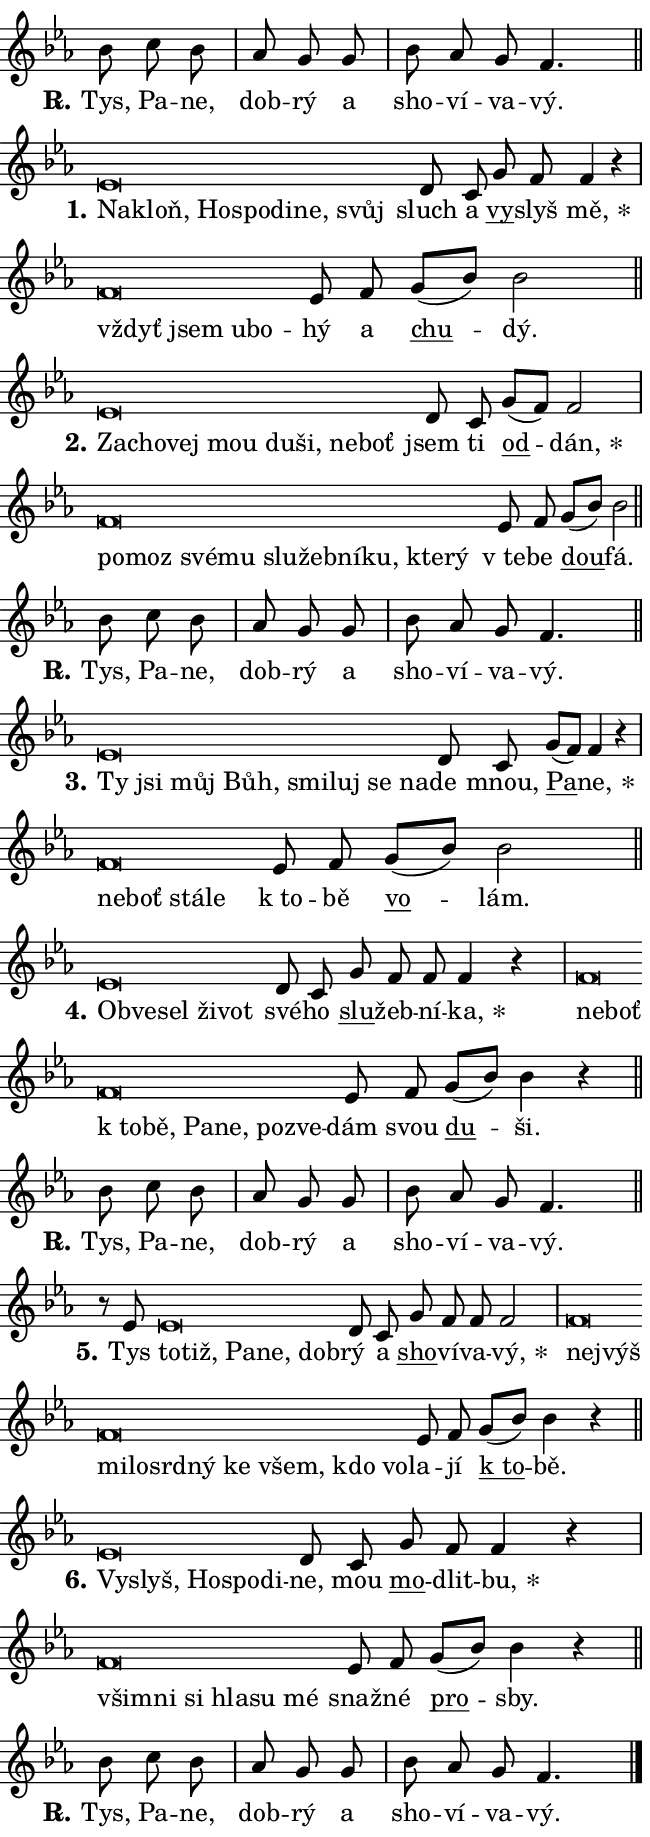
\version "2.24.0"
\header { tagline = "" }
\paper {
  indent = 0\cm
  top-margin = 0\cm
  right-margin = 0.13\cm % to fit lyric hyphens
  bottom-margin = 0\cm
  left-margin = 0\cm
  paper-width = 11\cm
  page-breaking = #ly:one-page-breaking
  system-system-spacing.basic-distance = #11
  score-system-spacing.basic-distance = #11
  ragged-last = ##f
}


%% Author: Thomas Morley
%% https://lists.gnu.org/archive/html/lilypond-user/2020-05/msg00002.html
#(define (line-position grob)
"Returns position of @var[grob} in current system:
   @code{'start}, if at first time-step
   @code{'end}, if at last time-step
   @code{'middle} otherwise
"
  (let* ((col (ly:item-get-column grob))
         (ln (ly:grob-object col 'left-neighbor))
         (rn (ly:grob-object col 'right-neighbor))
         (col-to-check-left (if (ly:grob? ln) ln col))
         (col-to-check-right (if (ly:grob? rn) rn col))
         (break-dir-left
           (and
             (ly:grob-property col-to-check-left 'non-musical #f)
             (ly:item-break-dir col-to-check-left)))
         (break-dir-right
           (and
             (ly:grob-property col-to-check-right 'non-musical #f)
             (ly:item-break-dir col-to-check-right))))
        (cond ((eqv? 1 break-dir-left) 'start)
              ((eqv? -1 break-dir-right) 'end)
              (else 'middle))))

#(define (tranparent-at-line-position vctor)
  (lambda (grob)
  "Relying on @code{line-position} select the relevant enry from @var{vctor}.
Used to determine transparency,"
    (case (line-position grob)
      ((end) (not (vector-ref vctor 0)))
      ((middle) (not (vector-ref vctor 1)))
      ((start) (not (vector-ref vctor 2))))))

noteHeadBreakVisibility =
#(define-music-function (break-visibility)(vector?)
"Makes @code{NoteHead}s transparent relying on @var{break-visibility}"
#{
  \override NoteHead.transparent =
    #(tranparent-at-line-position break-visibility)
#})

#(define delete-ledgers-for-transparent-note-heads
  (lambda (grob)
    "Reads whether a @code{NoteHead} is transparent.
If so this @code{NoteHead} is removed from @code{'note-heads} from
@var{grob}, which is supposed to be @code{LedgerLineSpanner}.
As a result ledgers are not printed for this @code{NoteHead}"
    (let* ((nhds-array (ly:grob-object grob 'note-heads))
           (nhds-list
             (if (ly:grob-array? nhds-array)
                 (ly:grob-array->list nhds-array)
                 '()))
           ;; Relies on the transparent-property being done before
           ;; Staff.LedgerLineSpanner.after-line-breaking is executed.
           ;; This is fragile ...
           (to-keep
             (remove
               (lambda (nhd)
                 (ly:grob-property nhd 'transparent #f))
               nhds-list)))
      ;; TODO find a better method to iterate over grob-arrays, similiar
      ;; to filter/remove etc for lists
      ;; For now rebuilt from scratch
      (set! (ly:grob-object grob 'note-heads)  '())
      (for-each
        (lambda (nhd)
          (ly:pointer-group-interface::add-grob grob 'note-heads nhd))
        to-keep))))

squashNotes = {
  \override NoteHead.X-extent = #'(-0.2 . 0.2)
  \override NoteHead.Y-extent = #'(-0.75 . 0)
  \override NoteHead.stencil =
    #(lambda (grob)
       (let ((pos (ly:grob-property grob 'staff-position)))
         (begin
           (if (< pos -7) (display "ERROR: Lower brevis then expected\n") (display ""))
           (if (<= pos -6) ly:text-interface::print ly:note-head::print))))
}
unSquashNotes = {
  \revert NoteHead.X-extent
  \revert NoteHead.Y-extent
  \revert NoteHead.stencil
}

hideNotes = \noteHeadBreakVisibility #begin-of-line-visible
unHideNotes = \noteHeadBreakVisibility #all-visible

% work-around for resetting accidentals
% https://lilypond.org/doc/v2.23/Documentation/notation/displaying-rhythms#unmetered-music
cadenzaMeasure = {
  \cadenzaOff
  \partial 1024 s1024
  \cadenzaOn
}

#(define-markup-command (accent layout props text) (markup?)
  "Underline accented syllable"
  (interpret-markup layout props
    #{\markup \override #'(offset . 4.3) \underline { #text }#}))

responsum = \markup \concat {
  "R" \hspace #-1.05 \path #0.1 #'((moveto 0 0.07) (lineto 0.9 0.8)) \hspace #0.05 "."
}

spaceSize = #0.6828661417322834 % exact space size for TeX Gyre Schola

\layout {
  \context {
    \Staff
    \remove "Time_signature_engraver"
    \override LedgerLineSpanner.after-line-breaking = #delete-ledgers-for-transparent-note-heads
  }
  \context {
    \Lyrics {
      \override LyricSpace.minimum-distance = \spaceSize
      \override LyricText.font-name = #"TeX Gyre Schola"
      \override LyricText.font-size = 1
      \override StanzaNumber.font-name = #"TeX Gyre Schola Bold"
      \override StanzaNumber.font-size = 1
    }
  }
  \context {
    \Score 
    \override NoteHead.text =
      #(lambda (grob) 
        (let ((pos (ly:grob-property grob 'staff-position)))
          #{\markup {
            \combine
              \halign #-0.55 \raise #(if (= pos -6) 0 0.5) \override #'(thickness . 2) \draw-line #'(3.2 . 0)
              \musicglyph "noteheads.sM1"
          }#}))
  }
}

% magnetic-lyrics.ily
%
%   written by
%     Jean Abou Samra <jean@abou-samra.fr>
%     Werner Lemberg <wl@gnu.org>
%
%   adapted by
%     Jiri Hon <jiri.hon@gmail.com>
%
% Version 2022-Apr-15

% https://www.mail-archive.com/lilypond-user@gnu.org/msg149350.html

#(define (Left_hyphen_pointer_engraver context)
   "Collect syllable-hyphen-syllable occurrences in lyrics and store
them in properties.  This engraver only looks to the left.  For
example, if the lyrics input is @code{foo -- bar}, it does the
following.

@itemize @bullet
@item
Set the @code{text} property of the @code{LyricHyphen} grob between
@q{foo} and @q{bar} to @code{foo}.

@item
Set the @code{left-hyphen} property of the @code{LyricText} grob with
text @q{foo} to the @code{LyricHyphen} grob between @q{foo} and
@q{bar}.
@end itemize

Use this auxiliary engraver in combination with the
@code{lyric-@/text::@/apply-@/magnetic-@/offset!} hook."
   (let ((hyphen #f)
         (text #f))
     (make-engraver
      (acknowledgers
       ((lyric-syllable-interface engraver grob source-engraver)
        (set! text grob)))
      (end-acknowledgers
       ((lyric-hyphen-interface engraver grob source-engraver)
        ;(when (not (grob::has-interface grob 'lyric-space-interface))
          (set! hyphen grob)));)
      ((stop-translation-timestep engraver)
       (when (and text hyphen)
         (ly:grob-set-object! text 'left-hyphen hyphen))
       (set! text #f)
       (set! hyphen #f)))))

#(define (lyric-text::apply-magnetic-offset! grob)
   "If the space between two syllables is less than the value in
property @code{LyricText@/.details@/.squash-threshold}, move the right
syllable to the left so that it gets concatenated with the left
syllable.

Use this function as a hook for
@code{LyricText@/.after-@/line-@/breaking} if the
@code{Left_@/hyphen_@/pointer_@/engraver} is active."
   (let ((hyphen (ly:grob-object grob 'left-hyphen #f)))
     (when hyphen
       (let ((left-text (ly:spanner-bound hyphen LEFT)))
         (when (grob::has-interface left-text 'lyric-syllable-interface)
           (let* ((common (ly:grob-common-refpoint grob left-text X))
                  (this-x-ext (ly:grob-extent grob common X))
                  (left-x-ext
                   (begin
                     ;; Trigger magnetism for left-text.
                     (ly:grob-property left-text 'after-line-breaking)
                     (ly:grob-extent left-text common X)))
                  ;; `delta` is the gap width between two syllables.
                  (delta (- (interval-start this-x-ext)
                            (interval-end left-x-ext)))
                  (details (ly:grob-property grob 'details))
                  (threshold (assoc-get 'squash-threshold details 0.2)))
             (when (< delta threshold)
               (let* (;; We have to manipulate the input text so that
                      ;; ligatures crossing syllable boundaries are not
                      ;; disabled.  For languages based on the Latin
                      ;; script this is essentially a beautification.
                      ;; However, for non-Western scripts it can be a
                      ;; necessity.
                      (lt (ly:grob-property left-text 'text))
                      (rt (ly:grob-property grob 'text))
                      (is-space (grob::has-interface hyphen 'lyric-space-interface))
                      (space (if is-space " " ""))
                      (extra-delta (if is-space spaceSize 0))
                      ;; Append new syllable.
                      (ltrt-space (if (and (string? lt) (string? rt))
                                (string-append lt space rt)
                                (make-concat-markup (list lt space rt))))
                      ;; Right-align `ltrt` to the right side.
                      (ltrt-space-markup (grob-interpret-markup
                               grob
                               (make-translate-markup
                                (cons (interval-length this-x-ext) 0)
                                (make-right-align-markup ltrt-space)))))
                 (begin
                   ;; Don't print `left-text`.
                   (ly:grob-set-property! left-text 'stencil #f)
                   ;; Set text and stencil (which holds all collected
                   ;; syllables so far) and shift it to the left.
                   (ly:grob-set-property! grob 'text ltrt-space)
                   (ly:grob-set-property! grob 'stencil ltrt-space-markup)
                   (ly:grob-translate-axis! grob (- (- delta extra-delta)) X))))))))))


#(define (lyric-hyphen::displace-bounds-first grob)
   ;; Make very sure this callback isn't triggered too early.
   (let ((left (ly:spanner-bound grob LEFT))
         (right (ly:spanner-bound grob RIGHT)))
     (ly:grob-property left 'after-line-breaking)
     (ly:grob-property right 'after-line-breaking)
     (ly:lyric-hyphen::print grob)))

squashThreshold = #0.4

\layout {
  \context {
    \Lyrics
    \consists #Left_hyphen_pointer_engraver
    \override LyricText.after-line-breaking =
      #lyric-text::apply-magnetic-offset!
    \override LyricHyphen.stencil = #lyric-hyphen::displace-bounds-first
    \override LyricText.details.squash-threshold = \squashThreshold
    \override LyricHyphen.minimum-distance = 0
    \override LyricHyphen.minimum-length = \squashThreshold
  }
}

squashText = \override LyricText.details.squash-threshold = 9999
unSquashText = \override LyricText.details.squash-threshold = \squashThreshold

leftText = \override LyricText.self-alignment-X = #LEFT
unLeftText = \revert LyricText.self-alignment-X

starOffset = #(lambda (grob) 
                (let ((x_offset (ly:self-alignment-interface::aligned-on-x-parent grob)))
                  (if (= x_offset 0) 0 (+ x_offset 1.2))))

star = #(define-music-function (syllable)(string?)
"Append star separator at the end of a syllable"
#{
  \once \override LyricText.X-offset = #starOffset
  \lyricmode { \markup {
    #syllable
    \override #'((font-name . "TeX Gyre Schola Bold")) \hspace #0.2 \lower #0.65 \larger "*"
  } }
#})

starAccent = #(define-music-function (syllable)(string?)
"Append star separator at the end of a syllable and make accent"
#{
  \once \override LyricText.X-offset = #starOffset
  \lyricmode { \markup {
    \accent #syllable
    \override #'((font-name . "TeX Gyre Schola Bold")) \hspace #0.2 \lower #0.65 \larger "*"
  } }
#})

breath = #(define-music-function (syllable)(string?)
"Append breathing indicator at the end of a syllable"
#{
  \lyricmode { \markup { #syllable "+" } }
#})

optionalBreath = #(define-music-function (syllable)(string?)
"Append optional breathing indicator at the end of a syllable"
#{
  \lyricmode { \markup { #syllable "(+)" } }
#})


\score {
    <<
        \new Voice = "melody" { \cadenzaOn \key es \major \relative { bes'8 c bes \cadenzaMeasure \bar "|" as g g \cadenzaMeasure \bar "|" bes as g f4. \cadenzaMeasure \bar "||" \break } }
        \new Lyrics \lyricsto "melody" { \lyricmode { \set stanza = \responsum
Tys, Pa -- ne, dob -- rý a sho -- ví -- va -- vý. } }
    >>
    \layout {}
}

\score {
    <<
        \new Voice = "melody" { \cadenzaOn \key es \major \relative { \squashNotes es'\breve*1/16 \hideNotes \breve*1/16 \bar "" \breve*1/16 \bar "" \breve*1/16 \bar "" \breve*1/16 \bar "" \breve*1/16 \breve*1/16 \bar "" \unHideNotes \unSquashNotes d8 c \bar "" g' f f4 r \cadenzaMeasure \bar "|" \squashNotes f\breve*1/16 \hideNotes \breve*1/16 \bar "" \breve*1/16 \breve*1/16 \bar "" \unHideNotes \unSquashNotes es8 f \bar "" g[( bes)] bes2 \cadenzaMeasure \bar "||" \break } }
        \new Lyrics \lyricsto "melody" { \lyricmode { \set stanza = "1."
\leftText Na -- \squashText kloň, Ho -- spo -- di -- ne, svůj \unLeftText \unSquashText sluch a \markup \accent vy -- slyš \star mě, \leftText vždyť \squashText jsem u -- bo -- \unLeftText \unSquashText hý a \markup \accent chu -- dý. } }
    >>
    \layout {}
}

\score {
    <<
        \new Voice = "melody" { \cadenzaOn \key es \major \relative { \squashNotes es'\breve*1/16 \hideNotes \breve*1/16 \bar "" \breve*1/16 \bar "" \breve*1/16 \bar "" \breve*1/16 \bar "" \breve*1/16 \bar "" \breve*1/16 \breve*1/16 \bar "" \unHideNotes \unSquashNotes d8 c \bar "" g'[( f)] f2 \cadenzaMeasure \bar "|" \squashNotes f\breve*1/16 \hideNotes \breve*1/16 \bar "" \breve*1/16 \bar "" \breve*1/16 \bar "" \breve*1/16 \bar "" \breve*1/16 \bar "" \breve*1/16 \bar "" \breve*1/16 \bar "" \breve*1/16 \breve*1/16 \bar "" \unHideNotes \unSquashNotes es8 f \bar "" g[( bes)] bes2 \cadenzaMeasure \bar "||" \break } }
        \new Lyrics \lyricsto "melody" { \lyricmode { \set stanza = "2."
\leftText Za -- \squashText cho -- vej mou du -- ši, ne -- boť \unLeftText \unSquashText jsem ti \markup \accent od -- \star dán, \leftText po -- \squashText moz své -- mu slu -- žeb -- ní -- ku, kte -- rý \unLeftText \unSquashText "v te" -- be \markup \accent dou -- fá. } }
    >>
    \layout {}
}

\score {
    <<
        \new Voice = "melody" { \cadenzaOn \key es \major \relative { bes'8 c bes \cadenzaMeasure \bar "|" as g g \cadenzaMeasure \bar "|" bes as g f4. \cadenzaMeasure \bar "||" \break } }
        \new Lyrics \lyricsto "melody" { \lyricmode { \set stanza = \responsum
Tys, Pa -- ne, dob -- rý a sho -- ví -- va -- vý. } }
    >>
    \layout {}
}

\score {
    <<
        \new Voice = "melody" { \cadenzaOn \key es \major \relative { \squashNotes es'\breve*1/16 \hideNotes \breve*1/16 \bar "" \breve*1/16 \bar "" \breve*1/16 \bar "" \breve*1/16 \bar "" \breve*1/16 \bar "" \breve*1/16 \breve*1/16 \bar "" \unHideNotes \unSquashNotes d8 c \bar "" g'[( f)] f4 r \cadenzaMeasure \bar "|" \squashNotes f\breve*1/16 \hideNotes \breve*1/16 \bar "" \breve*1/16 \breve*1/16 \bar "" \unHideNotes \unSquashNotes es8 f \bar "" g[( bes)] bes2 \cadenzaMeasure \bar "||" \break } }
        \new Lyrics \lyricsto "melody" { \lyricmode { \set stanza = "3."
\leftText Ty \squashText jsi můj Bůh, smi -- luj se na -- \unLeftText \unSquashText de mnou, \markup \accent Pa -- \star ne, \leftText ne -- \squashText boť stá -- le \unLeftText \unSquashText "k to" -- bě \markup \accent vo -- lám. } }
    >>
    \layout {}
}

\score {
    <<
        \new Voice = "melody" { \cadenzaOn \key es \major \relative { \squashNotes es'\breve*1/16 \hideNotes \breve*1/16 \bar "" \breve*1/16 \bar "" \breve*1/16 \breve*1/16 \bar "" \unHideNotes \unSquashNotes d8 c \bar "" g' f f f4 r \cadenzaMeasure \bar "|" \squashNotes f\breve*1/16 \hideNotes \breve*1/16 \bar "" \breve*1/16 \bar "" \breve*1/16 \bar "" \breve*1/16 \bar "" \breve*1/16 \bar "" \breve*1/16 \breve*1/16 \bar "" \unHideNotes \unSquashNotes es8 f \bar "" g[( bes)] bes4 r \cadenzaMeasure \bar "||" \break } }
        \new Lyrics \lyricsto "melody" { \lyricmode { \set stanza = "4."
\leftText Ob -- \squashText ve -- sel ži -- vot \unLeftText \unSquashText své -- ho \markup \accent slu -- žeb -- ní -- \star ka, \leftText ne -- \squashText boť "k to" -- bě, Pa -- ne, po -- zve -- \unLeftText \unSquashText dám svou \markup \accent du -- ši. } }
    >>
    \layout {}
}

\score {
    <<
        \new Voice = "melody" { \cadenzaOn \key es \major \relative { bes'8 c bes \cadenzaMeasure \bar "|" as g g \cadenzaMeasure \bar "|" bes as g f4. \cadenzaMeasure \bar "||" \break } }
        \new Lyrics \lyricsto "melody" { \lyricmode { \set stanza = \responsum
Tys, Pa -- ne, dob -- rý a sho -- ví -- va -- vý. } }
    >>
    \layout {}
}

\score {
    <<
        \new Voice = "melody" { \cadenzaOn \key es \major \relative { r8 es' \squashNotes es\breve*1/16 \hideNotes \breve*1/16 \bar "" \breve*1/16 \bar "" \breve*1/16 \breve*1/16 \bar "" \unHideNotes \unSquashNotes d8 c \bar "" g' f f f2 \cadenzaMeasure \bar "|" \squashNotes f\breve*1/16 \hideNotes \breve*1/16 \bar "" \breve*1/16 \bar "" \breve*1/16 \bar "" \breve*1/16 \bar "" \breve*1/16 \bar "" \breve*1/16 \bar "" \breve*1/16 \bar "" \breve*1/16 \breve*1/16 \bar "" \unHideNotes \unSquashNotes es8 f \bar "" g[( bes)] bes4 r \cadenzaMeasure \bar "||" \break } }
        \new Lyrics \lyricsto "melody" { \lyricmode { \set stanza = "5."
Tys \leftText to -- \squashText tiž, Pa -- ne, dob -- \unLeftText \unSquashText rý a \markup \accent sho -- ví -- va -- \star vý, \leftText nej -- \squashText výš mi -- lo -- srd -- ný ke všem, kdo vo -- \unLeftText \unSquashText la -- jí \markup \accent "k to" -- bě. } }
    >>
    \layout {}
}

\score {
    <<
        \new Voice = "melody" { \cadenzaOn \key es \major \relative { \squashNotes es'\breve*1/16 \hideNotes \breve*1/16 \bar "" \breve*1/16 \bar "" \breve*1/16 \breve*1/16 \bar "" \unHideNotes \unSquashNotes d8 c \bar "" g' f f4 r \cadenzaMeasure \bar "|" \squashNotes f\breve*1/16 \hideNotes \breve*1/16 \bar "" \breve*1/16 \bar "" \breve*1/16 \bar "" \breve*1/16 \breve*1/16 \bar "" \unHideNotes \unSquashNotes es8 f \bar "" g[( bes)] bes4 r \cadenzaMeasure \bar "||" \break } }
        \new Lyrics \lyricsto "melody" { \lyricmode { \set stanza = "6."
\leftText Vy -- \squashText slyš, Ho -- spo -- di -- \unLeftText \unSquashText ne, mou \markup \accent mo -- dlit -- \star bu, \leftText všim -- \squashText ni si hla -- su mé \unLeftText \unSquashText snaž -- né \markup \accent pro -- sby. } }
    >>
    \layout {}
}

\score {
    <<
        \new Voice = "melody" { \cadenzaOn \key es \major \relative { bes'8 c bes \cadenzaMeasure \bar "|" as g g \cadenzaMeasure \bar "|" bes as g f4. \cadenzaMeasure \bar "||" \break } \bar "|." }
        \new Lyrics \lyricsto "melody" { \lyricmode { \set stanza = \responsum
Tys, Pa -- ne, dob -- rý a sho -- ví -- va -- vý. } }
    >>
    \layout {}
}
